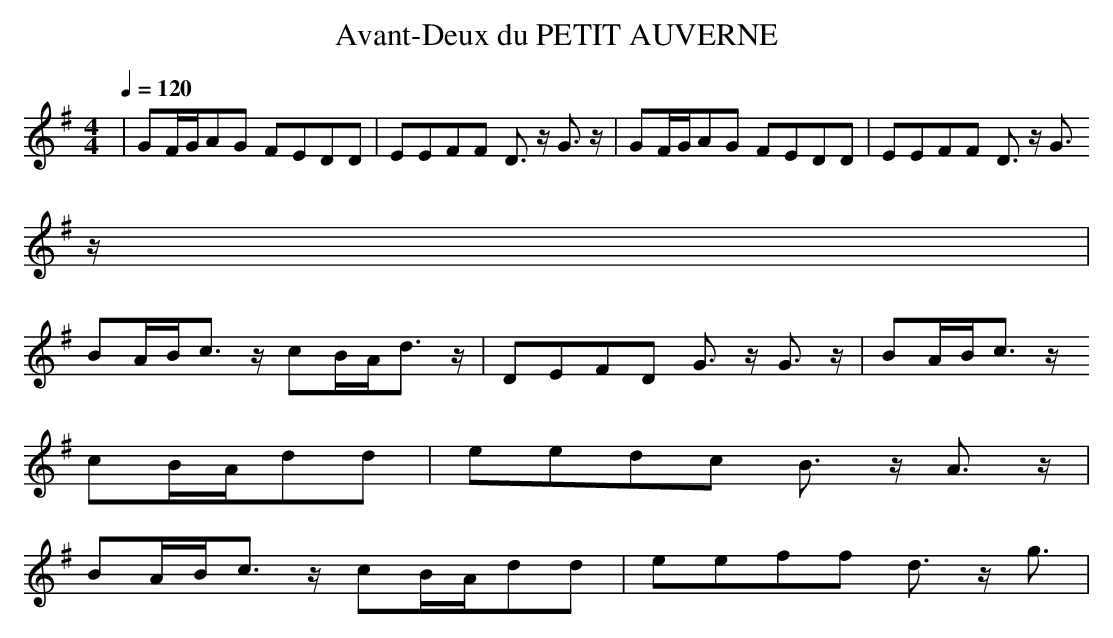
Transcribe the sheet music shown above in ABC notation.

X:1
T:Avant-Deux du PETIT AUVERNE
M:4/4
L:1/8
Q:1/4=120
K:G
|GF/2G/2AG FEDD|EEFF D3/2 z/2 G3/2 z/2 |GF/2G/2AG FEDD|EEFF D3/2 z/2 G3/
2 z/2 |
BA/2B/2c3/2 z/2 cB/2A/2d3/2 z/2 |DEFD G3/2 z/2 G3/2 z/2 |BA/2B/2c3/2 z/2
 cB/2A/2dd|eedc B3/2 z/2 A3/2 z/2 |
BA/2B/2c3/2 z/2 cB/2A/2dd|eeff d3/2 z/2 g3/2|
